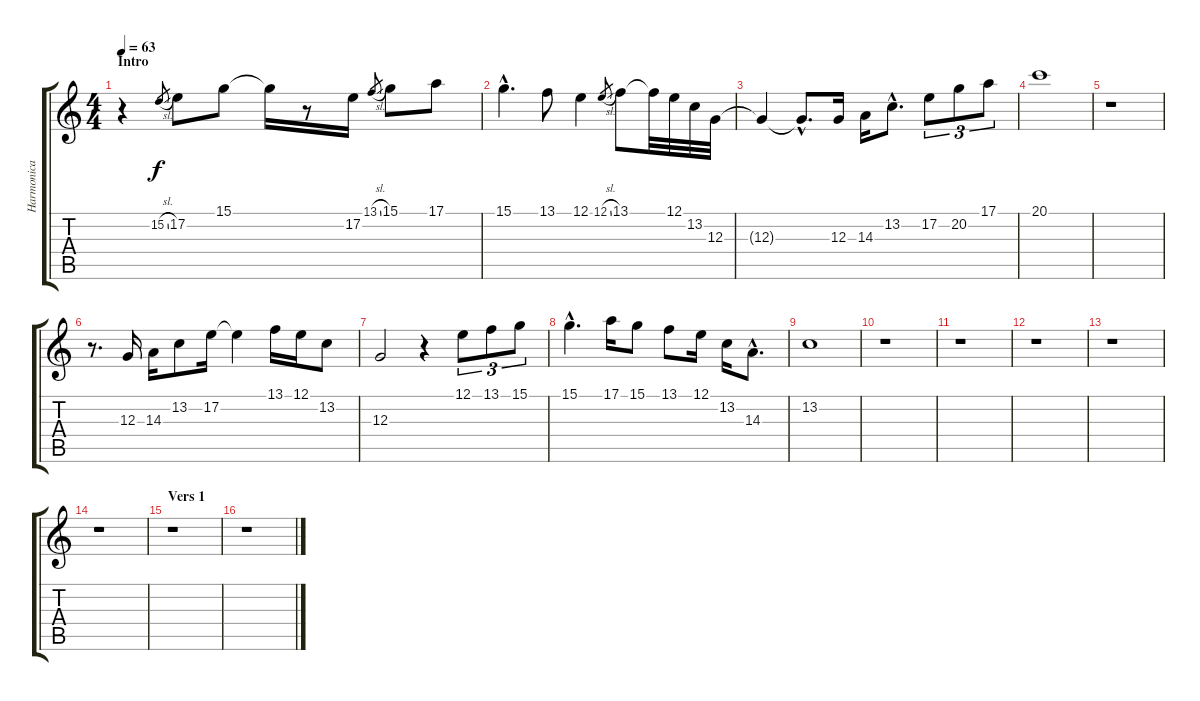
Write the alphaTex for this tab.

\track ("Harmonica" "Harmonica") {instrument harmonica}
\staff {score tabs}
\tuning (E4 B3 G3 D3 A2 E2) {hide}
\ts (4 4)
\section ("" "Intro")
\tempo 63
\clef g2
\ks c
r.4{dy f instrument harmonica} 15.2{sl}.8{gr} 17.2.8 15.1.8 15.1{t}.16 r.8 17.2.16 13.1{sl}.8{gr} 15.1.8 17.1.8 |
15.1{hac}.4{d} 13.1.8 12.1.4 12.1{sl}.8{gr} 13.1.8 13.1{t}.32 12.1.32 13.2.32 12.3.32 |
12.3{t}.4 12.3{hac t}.8{d} 12.3.16 14.3.16 13.2{hac}.8{d} 17.2.8{tu (3 2)} 20.2.8{tu (3 2)} 17.1.8{tu (3 2)} |
20.1.1 |
r.1 |
r.8{d} 12.3.16 14.3.16 13.2.8 17.2.16 17.2{t}.4 13.1.16 12.1.16 13.2.8 |
12.3.2 r.4 12.1.8{tu (3 2)} 13.1.8{tu (3 2)} 15.1.8{tu (3 2)} |
15.1{hac}.4{d} 17.1.16 15.1.8 13.1.8 12.1.16 13.2.16 14.3{hac}.8{d} |
13.2.1 |
r.1 |
r.1 |
r.1 |
r.1 |
r.1 |
\section ("" "Vers 1")
r.1 |
r.1
